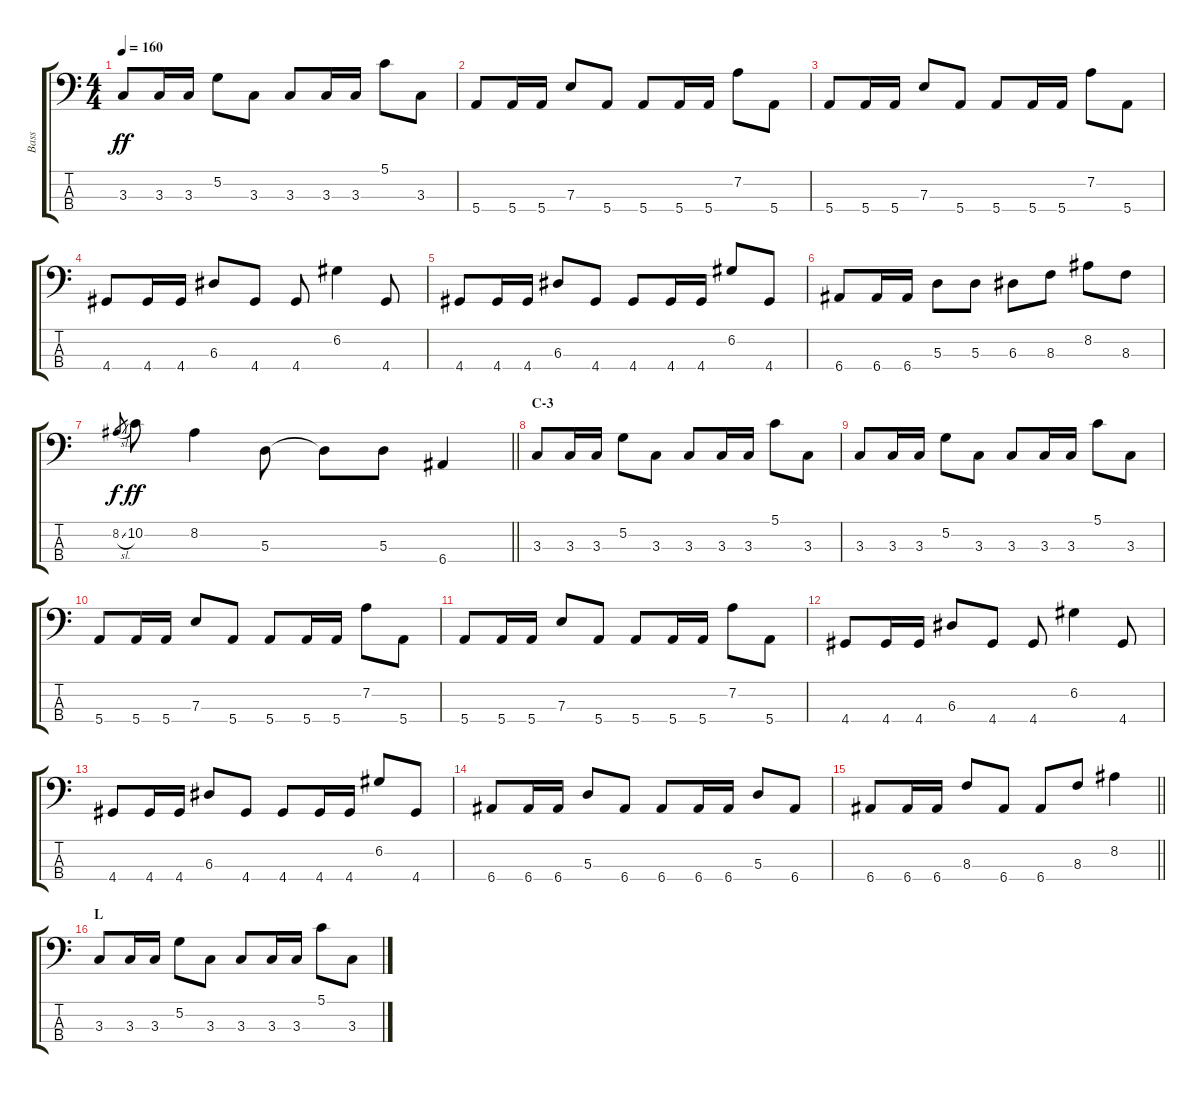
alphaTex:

\track ("Bass" "Bass") {instrument electricbasspick}
\staff {score tabs}
\tuning (G2 D2 A1 E1) {hide}
\ts (4 4)
\tempo 160
\clef f4
\ks c
3.3.8{dy ff} 3.3.16 3.3.16 5.2.8 3.3.8 3.3.8 3.3.16 3.3.16 5.1.8 3.3.8 |
5.4.8 5.4.16 5.4.16 7.3.8 5.4.8 5.4.8 5.4.16 5.4.16 7.2.8 5.4.8 |
5.4.8 5.4.16 5.4.16 7.3.8 5.4.8 5.4.8 5.4.16 5.4.16 7.2.8 5.4.8 |
4.4.8 4.4.16 4.4.16 6.3.8 4.4.8 4.4.8 6.2.4 4.4.8 |
4.4.8 4.4.16 4.4.16 6.3.8 4.4.8 4.4.8 4.4.16 4.4.16 6.2.8 4.4.8 |
6.4.8 6.4.16 6.4.16 5.3.8 5.3.8 6.3.8 8.3.8 8.2.8 8.3.8 |
\barLineRight lightlight
8.2{sl}.8{gr dy f} 10.2.8{dy ff} 8.2.4 5.3.8 5.3{t}.8 5.3.8 6.4.4 |
\section ("" "C-3")
3.3.8 3.3.16 3.3.16 5.2.8 3.3.8 3.3.8 3.3.16 3.3.16 5.1.8 3.3.8 |
3.3.8 3.3.16 3.3.16 5.2.8 3.3.8 3.3.8 3.3.16 3.3.16 5.1.8 3.3.8 |
5.4.8 5.4.16 5.4.16 7.3.8 5.4.8 5.4.8 5.4.16 5.4.16 7.2.8 5.4.8 |
5.4.8 5.4.16 5.4.16 7.3.8 5.4.8 5.4.8 5.4.16 5.4.16 7.2.8 5.4.8 |
4.4.8 4.4.16 4.4.16 6.3.8 4.4.8 4.4.8 6.2.4 4.4.8 |
4.4.8 4.4.16 4.4.16 6.3.8 4.4.8 4.4.8 4.4.16 4.4.16 6.2.8 4.4.8 |
6.4.8 6.4.16 6.4.16 5.3.8 6.4.8 6.4.8 6.4.16 6.4.16 5.3.8 6.4.8 |
\barLineRight lightlight
6.4.8 6.4.16 6.4.16 8.3.8 6.4.8 6.4.8 8.3.8 8.2.4 |
\section ("" "L")
3.3.8 3.3.16 3.3.16 5.2.8 3.3.8 3.3.8 3.3.16 3.3.16 5.1.8 3.3.8
